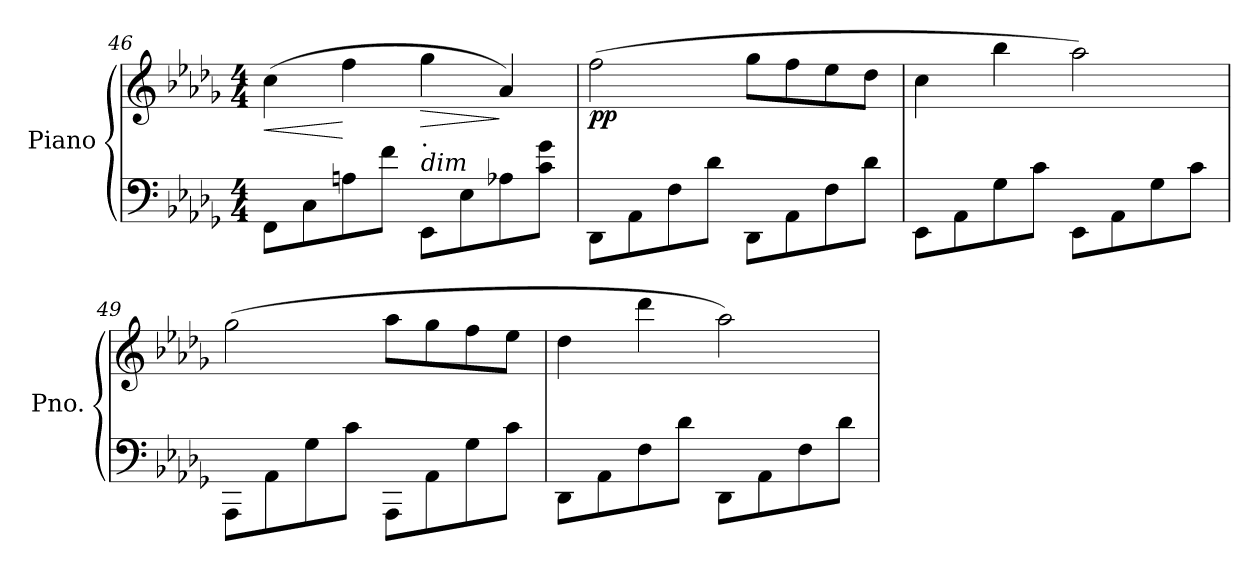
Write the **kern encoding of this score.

**kern	**kern	**dynam
*part1	*part1	*part1
*staff2	*staff1	*staff1/2
*I"Piano	*	*
*I'Pno.	*	*
*clefF4	*clefG2	*
*k[b-e-a-d-g-]	*k[b-e-a-d-g-]	*
*M4/4	*M4/4	*
=46	=46	=46
!	!	!LO:HP:b
8FF\L	(>4cc\	<
8C\	.	.
8An<<\	4ff\	[
8f<\J	.	.
!LO:TX:a:i:t=dim	!	!
!LO:TX:a:t=.	!	!
!	!	!LO:HP:b
8EE-\L	4gg-\	>
8E-<<\	.	.
8A-X\	4a-/)	]
8c\ 8g-\J	.	.
=47	=47	=47
!	!	!LO:DY:b
8DD-\L	(>2ff\	pp
8AA-\	.	.
8F\	.	.
8d-\J	.	.
8DD-\L	8gg-\L	.
8AA-\	8ff\	.
8F\	8ee-\	.
8d-\J	8dd-\J	.
!!LO:LB:g=z
=48	=48	=48
8EE-\L	4cc\	.
8AA-\	.	.
8G-\	4bb-\	.
8c\J	.	.
8EE-\L	2aa-\)	.
8AA-\	.	.
8G-\	.	.
8c\J	.	.
=49	=49	=49
8AAA-\L	(>2gg-\	.
8AA-\	.	.
8G-\	.	.
8c\J	.	.
8AAA-\L	8aa-\L	.
8AA-\	8gg-\	.
8G-\	8ff\	.
8c\J	8ee-\J	.
=50	=50	=50
8DD-\L	4dd-\	.
8AA-\	.	.
8F\	4ddd-\	.
8d-\J	.	.
8DD-\L	2aa-\)	.
8AA-\	.	.
8F\	.	.
8d-\J	.	.
=	=	=
*-	*-	*-
